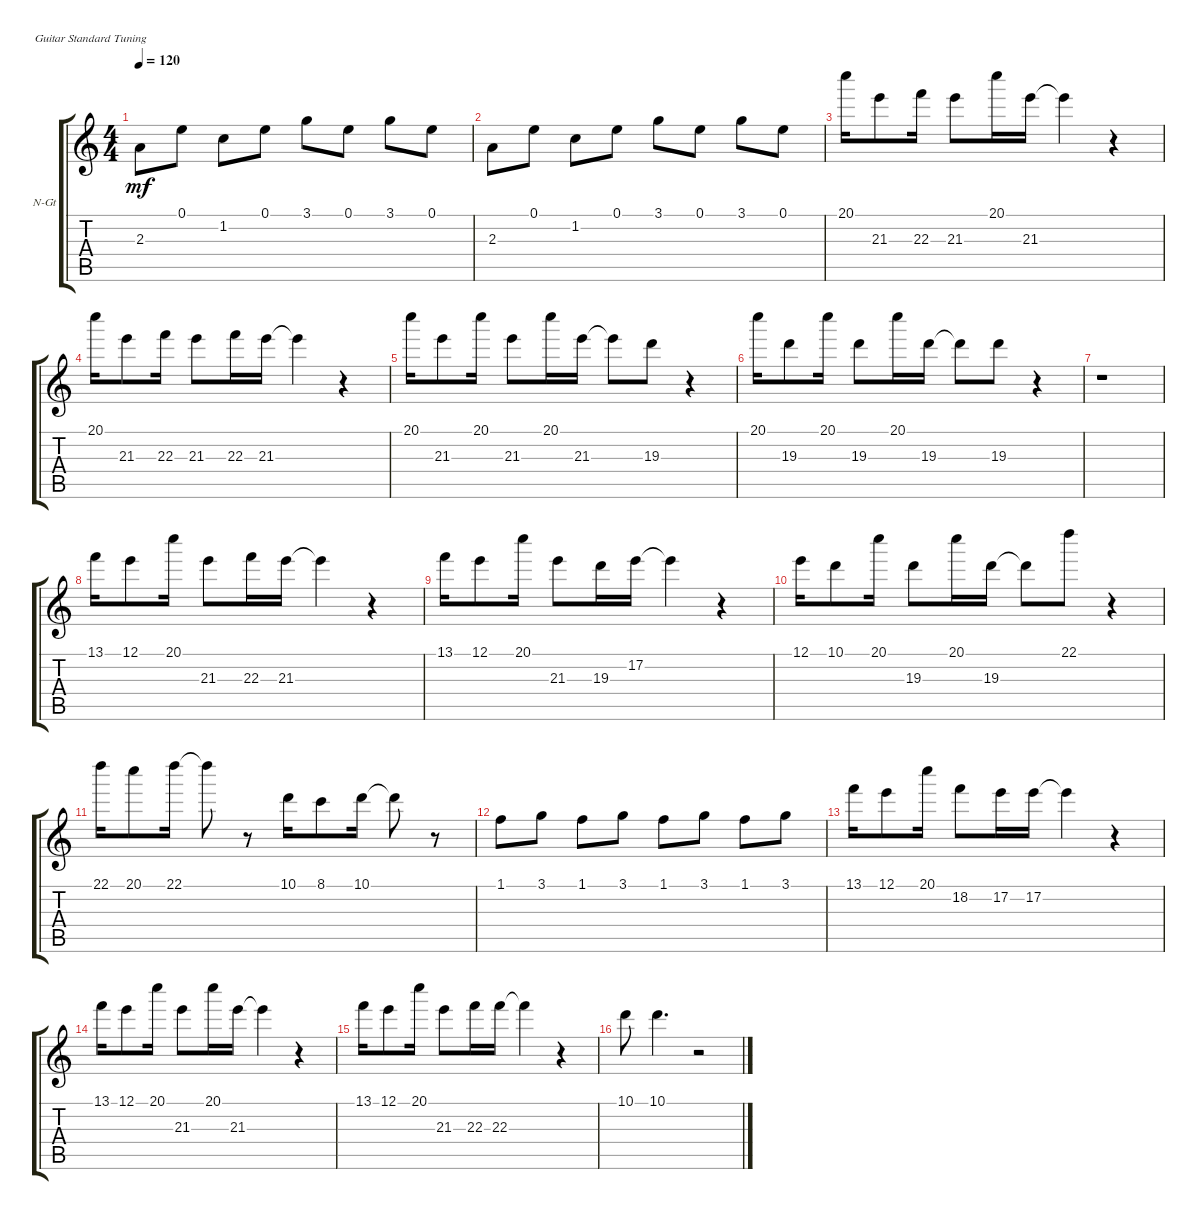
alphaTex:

\defaultSystemsLayout 4
\bracketExtendMode groupsimilarinstruments
\firstSystemTrackNameOrientation horizontal
\otherSystemsTrackNameOrientation horizontal
\track ("Solo Guitar" "N-Gt") {instrument acousticguitarnylon}
\staff {score tabs}
\tuning (E4 B3 G3 D3 A2 E2)
\ts (4 4)
\tempo 120
\clef g2
\ks c
2.3.8{dy mf instrument acousticguitarnylon} 0.1.8 1.2.8 0.1.8 3.1.8 0.1.8 3.1.8 0.1.8 |
2.3.8 0.1.8 1.2.8 0.1.8 3.1.8 0.1.8 3.1.8 0.1.8 |
20.1.16 21.3.8 22.3.16 21.3.8 20.1.16 21.3.16 21.3{t}.4 r.4 |
20.1.16 21.3.8 22.3.16 21.3.8 22.3.16 21.3.16 21.3{t}.4 r.4 |
20.1.16 21.3.8 20.1.16 21.3.8 20.1.16 21.3.16 21.3{t}.8 19.3.8 r.4 |
20.1.16 19.3.8 20.1.16 19.3.8 20.1.16 19.3.16 19.3{t}.8 19.3.8 r.4 |
r.1 |
13.1.16 12.1.8 20.1.16 21.3.8 22.3.16 21.3.16 21.3{t}.4 r.4 |
13.1.16 12.1.8 20.1.16 21.3.8 19.3.16 17.2.16 17.2{t}.4 r.4 |
12.1.16 10.1.8 20.1.16 19.3.8 20.1.16 19.3.16 19.3{t}.8 22.1.8 r.4 |
22.1.16 20.1.8 22.1.16 22.1{t}.8 r.8 10.1.16 8.1.8 10.1.16 10.1{t}.8 r.8 |
1.1.8 3.1.8 1.1.8 3.1.8 1.1.8 3.1.8 1.1.8 3.1.8 |
13.1.16 12.1.8 20.1.16 18.2.8 17.2.16 17.2.16 17.2{t}.4 r.4 |
13.1.16 12.1.8 20.1.16 21.3.8 20.1.16 21.3.16 21.3{t}.4 r.4 |
13.1.16 12.1.8 20.1.16 21.3.8 22.3.16 22.3.16 22.3{t}.4 r.4 |
10.1.8 10.1.4{d} r.2
